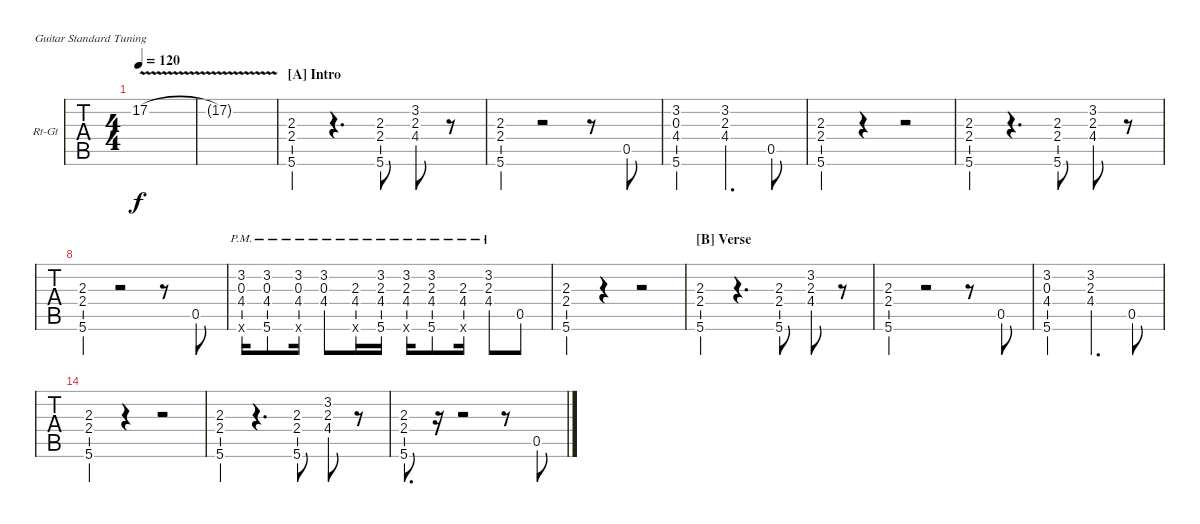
\bracketExtendMode nobrackets
\firstSystemTrackNameOrientation horizontal
\otherSystemsTrackNameOrientation horizontal
\defaultBarNumberDisplay FirstOfSystem
\track ("Guitar 2" "Rt-Gt") {instrument distortionguitar}
\staff {tabs}
\tuning (E4 B3 G3 D3 A2 E2)
\ts (4 4)
\tempo 120
\clef g2
\ks c
17.2{v t}.1{dy f} |
17.2{v t}.1 |
\section ("A" "Intro")
(2.3 2.4 5.6).4 r.4{d} (2.4 5.6 2.3).8 (2.3 4.4 3.2).8 r.8 |
(2.3 2.4 5.6).4 r.2 r.8 0.5.8 |
(3.2 0.3 4.4 5.6).2 (3.2 2.3 4.4).4{d} 0.5.8 |
(2.3 2.4 5.6).4 r.4 r.2 |
(2.3 2.4 5.6).4 r.4{d} (2.4 5.6 2.3).8 (2.3 4.4 3.2).8 r.8 |
(2.3 2.4 5.6).4 r.2 r.8 0.5.8 |
(3.2{pm} 0.3{pm} 4.4{pm} 5.6{pm x}).16 (3.2{pm} 0.3 4.4 5.6{pm}).8 (3.2{pm} 0.3{pm} 4.4{pm} 5.6{pm x}).16 (3.2{pm} 0.3 4.4).8 (2.3{pm} 4.4{pm} 5.6{pm x}).16 (3.2{pm} 2.3 4.4 5.6{pm}).16 (3.2{pm} 2.3{pm} 4.4{pm} 5.6{pm x}).16 (3.2{pm} 2.3 4.4 5.6{pm}).8 (2.3{pm} 4.4{pm} 5.6{pm x}).16 (3.2{pm} 2.3 4.4).8 0.5.8 |
(2.3 2.4 5.6).4 r.4 r.2 |
\section ("B" "Verse")
(2.3 2.4 5.6).4 r.4{d} (2.4 5.6 2.3).8 (2.3 4.4 3.2).8 r.8 |
(2.3 2.4 5.6).4 r.2 r.8 0.5.8 |
(3.2 0.3 4.4 5.6).2 (3.2 2.3 4.4).4{d} 0.5.8 |
(2.3 2.4 5.6).4 r.4 r.2 |
(2.3 2.4 5.6).4 r.4{d} (2.4 5.6 2.3).8 (2.3 4.4 3.2).8 r.8 |
(2.3 2.4 5.6).8{d} r.16 r.2 r.8 0.5.8
